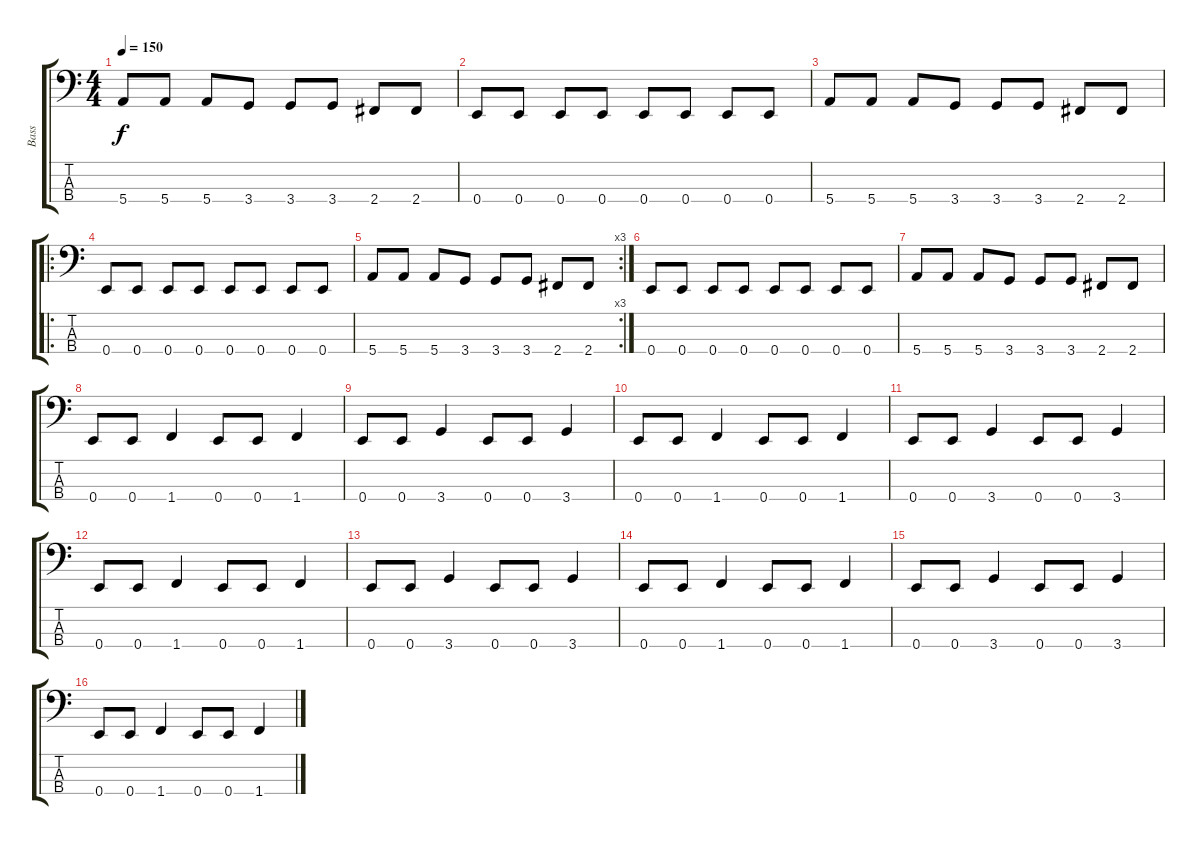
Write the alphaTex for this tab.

\track ("Bass" "Bass") {instrument electricbasspick}
\staff {score tabs}
\tuning (G2 D2 A1 E1) {hide}
\ts (4 4)
\tempo 150
\clef f4
\ks c
5.4.8{dy f} 5.4.8 5.4.8 3.4.8 3.4.8 3.4.8 2.4.8 2.4.8 |
0.4.8 0.4.8 0.4.8 0.4.8 0.4.8 0.4.8 0.4.8 0.4.8 |
5.4.8 5.4.8 5.4.8 3.4.8 3.4.8 3.4.8 2.4.8 2.4.8 |
\ro
0.4.8 0.4.8 0.4.8 0.4.8 0.4.8 0.4.8 0.4.8 0.4.8 |
\rc 3
5.4.8 5.4.8 5.4.8 3.4.8 3.4.8 3.4.8 2.4.8 2.4.8 |
0.4.8 0.4.8 0.4.8 0.4.8 0.4.8 0.4.8 0.4.8 0.4.8 |
5.4.8 5.4.8 5.4.8 3.4.8 3.4.8 3.4.8 2.4.8 2.4.8 |
0.4.8 0.4.8 1.4.4 0.4.8 0.4.8 1.4.4 |
0.4.8 0.4.8 3.4.4 0.4.8 0.4.8 3.4.4 |
0.4.8 0.4.8 1.4.4 0.4.8 0.4.8 1.4.4 |
0.4.8 0.4.8 3.4.4 0.4.8 0.4.8 3.4.4 |
0.4.8 0.4.8 1.4.4 0.4.8 0.4.8 1.4.4 |
0.4.8 0.4.8 3.4.4 0.4.8 0.4.8 3.4.4 |
0.4.8 0.4.8 1.4.4 0.4.8 0.4.8 1.4.4 |
0.4.8 0.4.8 3.4.4 0.4.8 0.4.8 3.4.4 |
0.4.8 0.4.8 1.4.4 0.4.8 0.4.8 1.4.4
